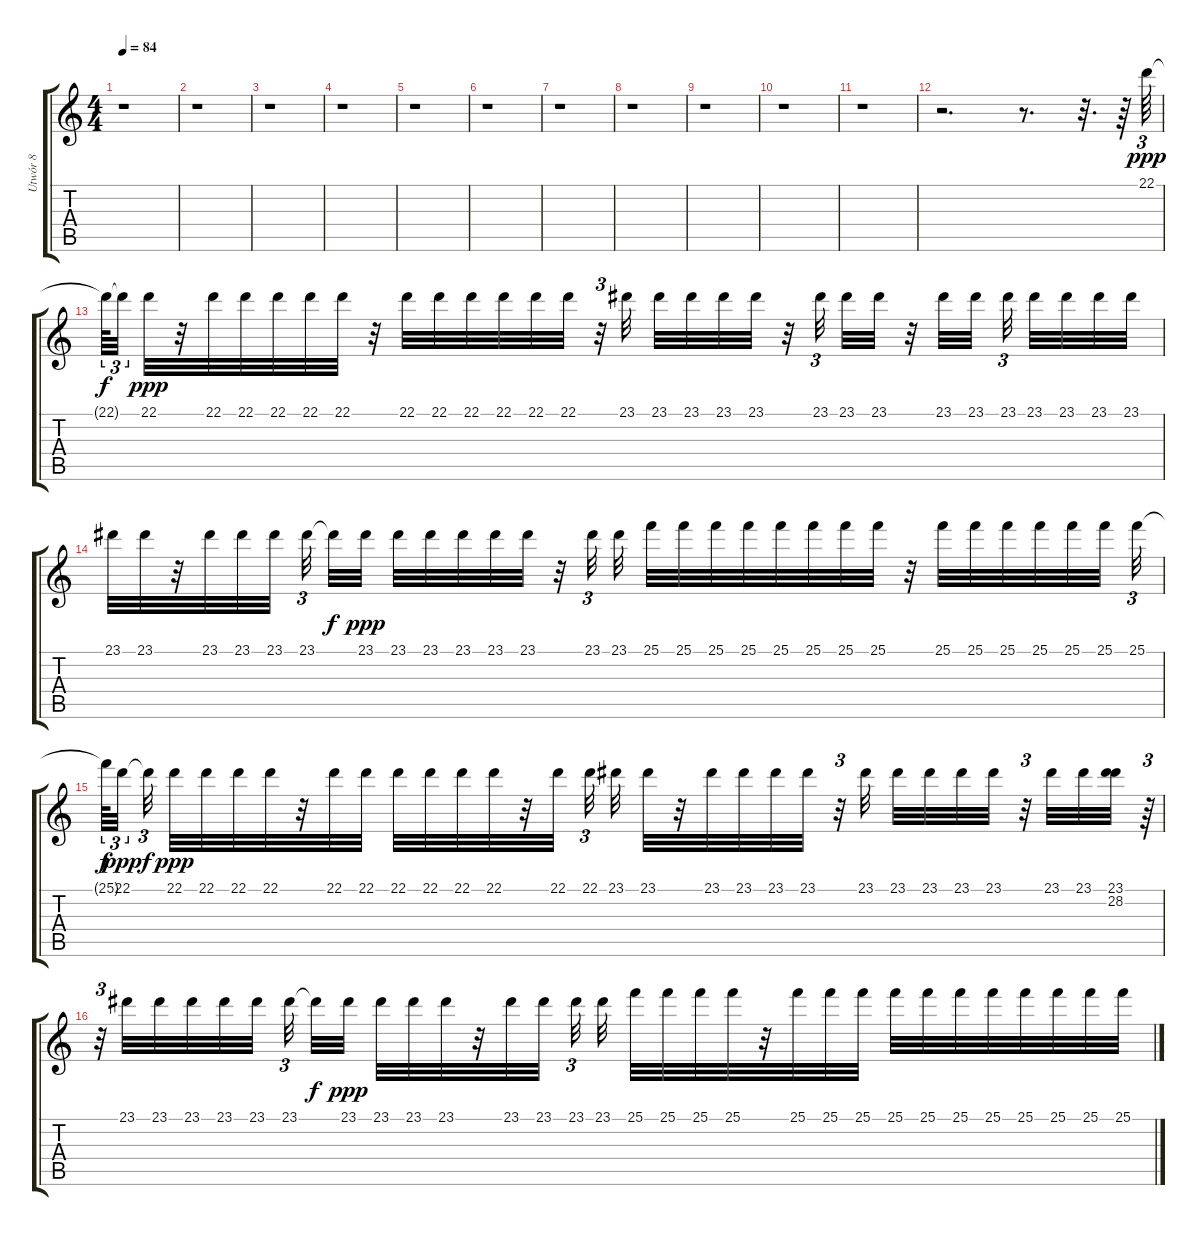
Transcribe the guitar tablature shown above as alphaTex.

\track ("Utwór 8" "Utwór 8") {instrument rockorgan}
\staff {score tabs}
\tuning (E4 B3 G3 D3 A2 E2) {hide}
\ts (4 4)
\tempo 84
\clef g2
\ks c
r.1{dy f} |
r.1 |
r.1 |
r.1 |
r.1 |
r.1 |
r.1 |
r.1 |
r.1 |
r.1 |
r.1 |
r.2{d} r.8{d} r.32{d} r.64 22.1.64{tu (3 2) dy ppp} |
22.1{t}.64{tu (3 2) dy f} 22.1{t}.32{tu (3 2)} 22.1.32{dy ppp} r.32 22.1.32 22.1.32 22.1.32 22.1.32 22.1.32 r.32 22.1.32 22.1.32 22.1.32 22.1.32 22.1.32 22.1.32 r.32{tu (3 2)} 23.1.32 23.1.32 23.1.32 23.1.32 23.1.32 r.32 23.1.32{tu (3 2)} 23.1.32 23.1.32 r.32 23.1.32 23.1.32 23.1.32{tu (3 2)} 23.1.32 23.1.32 23.1.32 23.1.32 |
23.1.32 23.1.32 r.32 23.1.32 23.1.32 23.1.32 23.1.32{tu (3 2)} 23.1{t}.32{dy f} 23.1.32{dy ppp} 23.1.32 23.1.32 23.1.32 23.1.32 23.1.32 r.32 23.1.32{tu (3 2)} 23.1.32 25.1.32 25.1.32 25.1.32 25.1.32 25.1.32 25.1.32 25.1.32 25.1.32 r.32 25.1.32 25.1.32 25.1.32 25.1.32 25.1.32 25.1.32 25.1.32{tu (3 2)} |
25.1{t}.64{tu (3 2) dy f} 22.1.32{tu (3 2) dy ppp} 22.1{t}.32{tu (3 2) dy f} 22.1.32{dy ppp} 22.1.32 22.1.32 22.1.32 r.32 22.1.32 22.1.32 22.1.32 22.1.32 22.1.32 22.1.32 r.32 22.1.32 22.1.32{tu (3 2)} 23.1.32 23.1.32 r.32 23.1.32 23.1.32 23.1.32 23.1.32 r.32{tu (3 2)} 23.1.32 23.1.32 23.1.32 23.1.32 23.1.32 r.32{tu (3 2)} 23.1.32 23.1.32 (23.1 28.2).32 r.64{tu (3 2)} |
r.32{tu (3 2)} 23.1.32 23.1.32 23.1.32 23.1.32 23.1.32 23.1.32{tu (3 2)} 23.1{t}.32{dy f} 23.1.32{dy ppp} 23.1.32 23.1.32 23.1.32 r.32 23.1.32 23.1.32 23.1.32{tu (3 2)} 23.1.32 25.1.32 25.1.32 25.1.32 25.1.32 r.32 25.1.32 25.1.32 25.1.32 25.1.32 25.1.32 25.1.32 25.1.32 25.1.32 25.1.32 25.1.32 25.1.32
